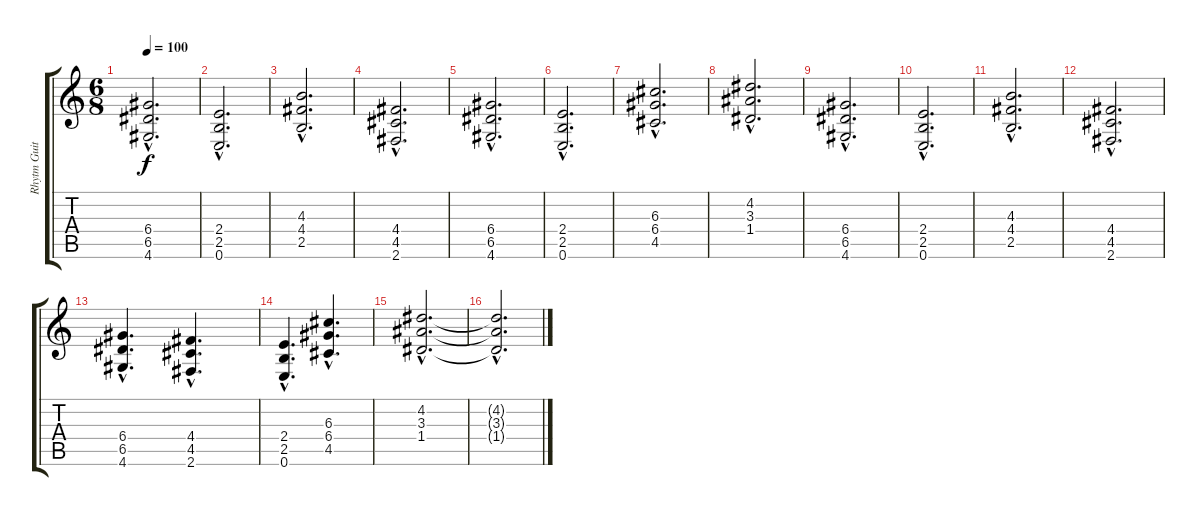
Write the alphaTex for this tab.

\track ("Rhytm Guitar" "Rhytm Guit") {instrument distortionguitar}
\staff {score tabs}
\tuning (E4 B3 G3 D3 A2 E2) {hide}
\ts (6 8)
\tempo 100
\clef g2
\ks c
(6.4{hac} 6.5{hac} 4.6{hac}).2{d dy f} |
(2.4{hac} 2.5{hac} 0.6{hac}).2{d} |
(4.3{hac} 4.4{hac} 2.5{hac}).2{d} |
(4.4{hac} 4.5{hac} 2.6{hac}).2{d} |
(6.4{hac} 6.5{hac} 4.6{hac}).2{d} |
(2.4{hac} 2.5{hac} 0.6{hac}).2{d} |
(6.3{hac} 6.4{hac} 4.5{hac}).2{d} |
(4.2{hac} 3.3{hac} 1.4{hac}).2{d} |
(6.4{hac} 6.5{hac} 4.6{hac}).2{d} |
(2.4{hac} 2.5{hac} 0.6{hac}).2{d} |
(4.3{hac} 4.4{hac} 2.5{hac}).2{d} |
(4.4{hac} 4.5{hac} 2.6{hac}).2{d} |
(6.4{hac} 6.5{hac} 4.6{hac}).4{d} (4.4{hac} 4.5{hac} 2.6{hac}).4{d} |
(2.4{hac} 2.5{hac} 0.6{hac}).4{d} (6.3{hac} 6.4{hac} 4.5{hac}).4{d} |
(4.2{hac} 3.3{hac} 1.4{hac}).2{d} |
(4.2{hac t} 3.3{hac t} 1.4{hac t}).2{d}
